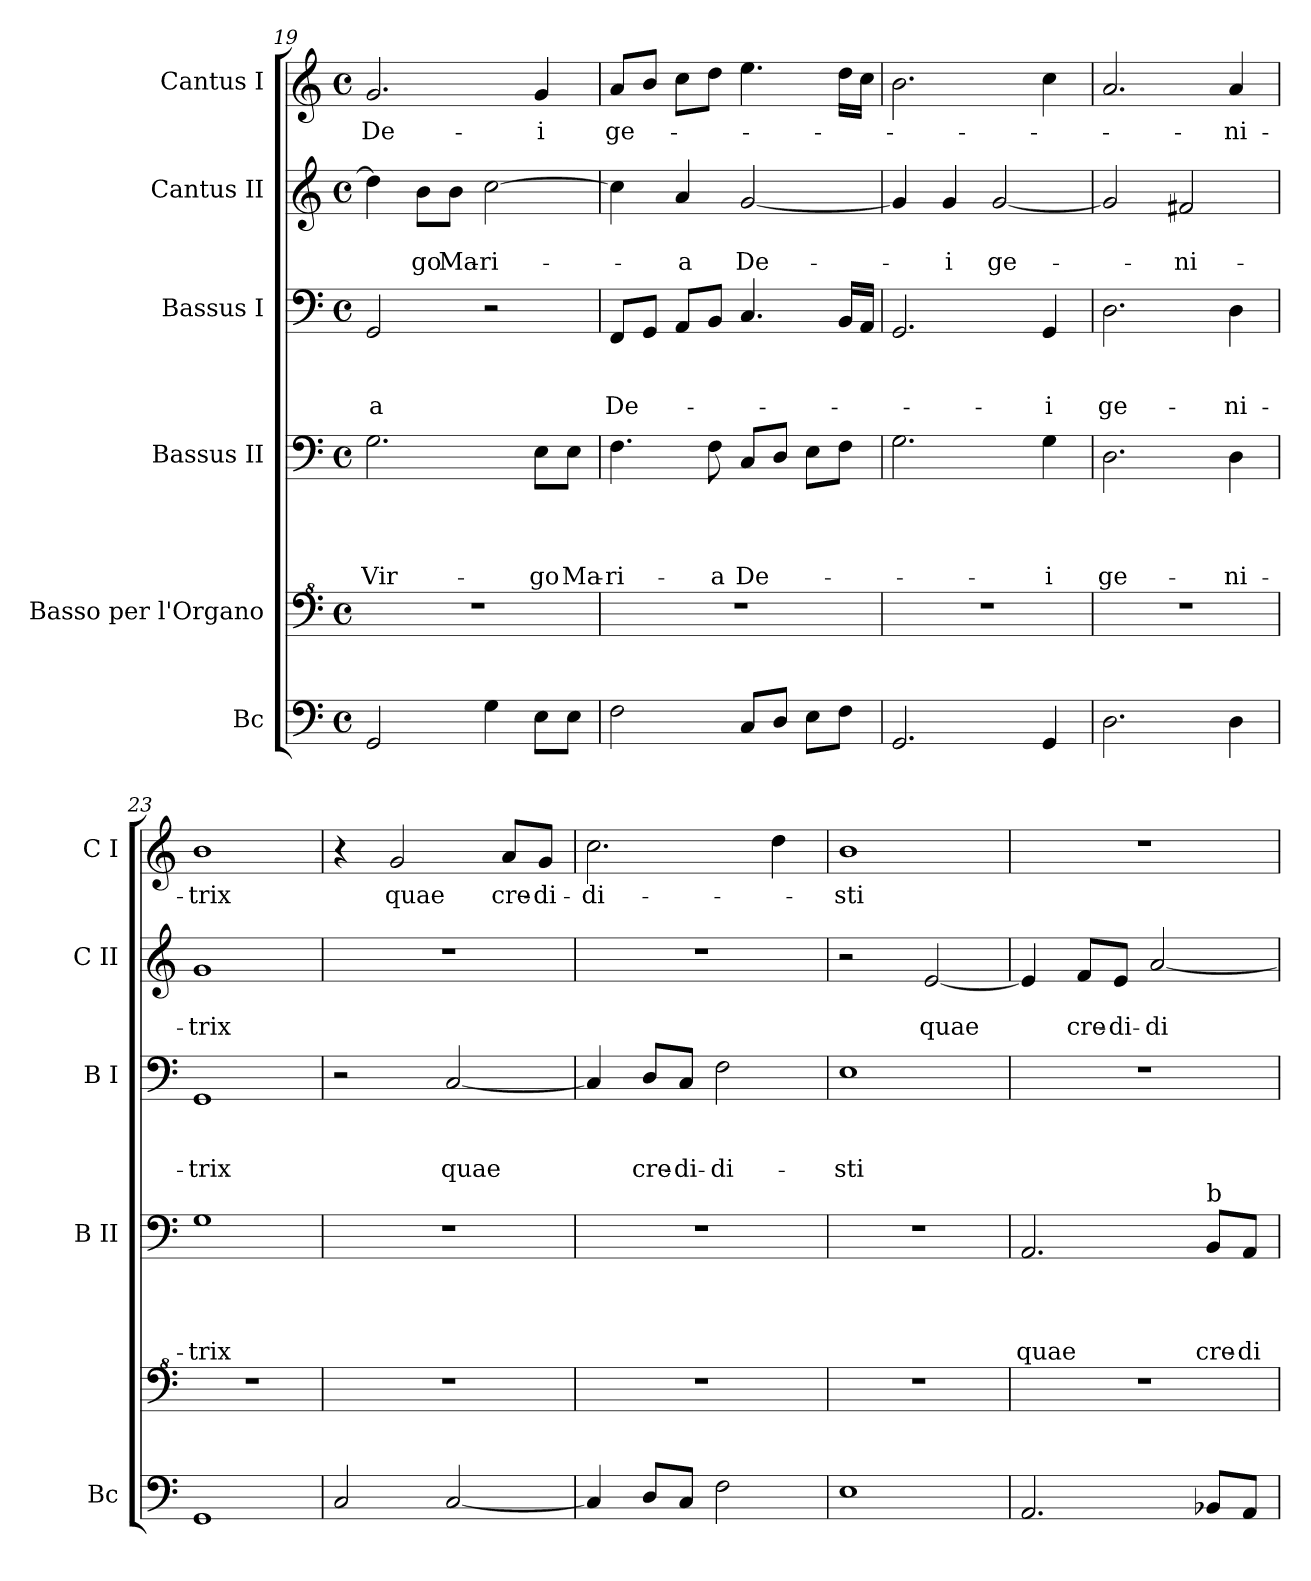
**kern	**kern	**kern	**text	**text	**text	**text	**kern	**text	**text	**text	**kern	**text	**text	**kern	**text
*part6	*part5	*part4	*part4	*part4	*part4	*part4	*part3	*part3	*part3	*part3	*part2	*part2	*part2	*part1	*part1
*staff6	*staff5	*staff4	*staff4	*staff4	*staff4	*staff4	*staff3	*staff3	*staff3	*staff3	*staff2	*staff2	*staff2	*staff1	*staff1
*I"Bc	*I"Basso per l'Organo	*I"Bassus II	*	*	*	*	*I"Bassus I	*	*	*	*I"Cantus II	*	*	*I"Cantus I	*
*I'Bc	*	*I'B II	*	*	*	*	*I'B I	*	*	*	*I'C II	*	*	*I'C I	*
!!LO:LB:g=z
*clefF4	*clefF^4	*clefF4	*	*	*	*	*clefF4	*	*	*	*clefG2	*	*	*clefG2	*
*	*ITrd7c12	*	*	*	*	*	*	*	*	*	*	*	*	*	*
*k[]	*k[]	*k[]	*	*	*	*	*k[]	*	*	*	*k[]	*	*	*k[]	*
*C:	*C:	*C:	*	*	*	*	*C:	*	*	*	*C:	*	*	*C:	*
*M4/4	*M4/4	*M4/4	*	*	*	*	*M4/4	*	*	*	*M4/4	*	*	*M4/4	*
*met(c)	*met(c)	*met(c)	*	*	*	*	*met(c)	*	*	*	*met(c)	*	*	*met(c)	*
=19	=19	=19	=19	=19	=19	=19	=19	=19	=19	=19	=19	=19	=19	=19	=19
!	!	!	!	!	!	!LO:LY:b	!	!	!	!LO:LY:b	!	!	!	!	!LO:LY:b
2GG/	1r	2.G\	.	.	.	Vir-	2GG/	.	.	-a	4dd\]	.	.	2.g/	De-
!	!	!	!	!	!	!	!	!	!	!	!	!	!LO:LY:b	!	!
.	.	.	.	.	.	.	.	.	.	.	8b\L	.	-go	.	.
!	!	!	!	!	!	!	!	!	!	!	!	!	!LO:LY:b	!	!
.	.	.	.	.	.	.	.	.	.	.	8b\J	.	Ma-	.	.
!	!	!	!	!	!	!	!	!	!	!	!	!	!LO:LY:b	!	!
4G\	.	.	.	.	.	.	2r	.	.	.	[>2cc\	.	-ri-	.	.
!	!	!	!	!	!	!LO:LY:b	!	!	!	!	!	!	!	!	!LO:LY:b:rj
8E\L	.	8E\L	.	.	.	-go	.	.	.	.	.	.	.	4g/	-i
!	!	!	!	!	!	!LO:LY:b	!	!	!	!	!	!	!	!	!
8E\J	.	8E\J	.	.	.	Ma-	.	.	.	.	.	.	.	.	.
=20	=20	=20	=20	=20	=20	=20	=20	=20	=20	=20	=20	=20	=20	=20	=20
!	!	!	!	!	!	!LO:LY:b	!	!	!	!LO:LY:b	!	!	!	!	!LO:LY:b
2F\	1r	4.F\	.	.	.	-ri-	8FF/L	.	.	De-	4cc\]	.	.	8a/L	ge-
.	.	.	.	.	.	.	8GG/J	.	.	.	.	.	.	8b/J	.
!	!	!	!	!	!	!	!	!	!	!	!	!	!LO:LY:b	!	!
.	.	.	.	.	.	.	8AA/L	.	.	.	4a/	.	-a	8cc\L	.
!	!	!	!	!	!	!LO:LY:b	!	!	!	!	!	!	!	!	!
.	.	8F\	.	.	.	-a	8BB/J	.	.	.	.	.	.	8dd\J	.
!	!	!	!	!	!	!LO:LY:b	!	!	!	!	!	!	!LO:LY:b	!	!
8C/L	.	8C/L	.	.	.	De-	4.C/	.	.	.	[<2g/	.	De-	4.ee\	.
8D/J	.	8D/J	.	.	.	.	.	.	.	.	.	.	.	.	.
8E\L	.	8E\L	.	.	.	.	.	.	.	.	.	.	.	.	.
8F\J	.	8F\J	.	.	.	.	16BB/LL	.	.	.	.	.	.	16dd\LL	.
.	.	.	.	.	.	.	16AA/JJ	.	.	.	.	.	.	16cc\JJ	.
=21	=21	=21	=21	=21	=21	=21	=21	=21	=21	=21	=21	=21	=21	=21	=21
2.GG/	1r	2.G\	.	.	.	.	2.GG/	.	.	.	4g/]	.	.	2.b\	.
!	!	!	!	!	!	!	!	!	!	!	!	!	!LO:LY:b:rj	!	!
.	.	.	.	.	.	.	.	.	.	.	4g/	.	-i	.	.
!	!	!	!	!	!	!	!	!	!	!	!	!	!LO:LY:b	!	!
.	.	.	.	.	.	.	.	.	.	.	[<2g/	.	ge-	.	.
!	!	!	!	!	!	!LO:LY:b:rj	!	!	!	!LO:LY:b:rj	!	!	!	!	!
4GG/	.	4G\	.	.	.	-i	4GG/	.	.	-i	.	.	.	4cc\	.
=22	=22	=22	=22	=22	=22	=22	=22	=22	=22	=22	=22	=22	=22	=22	=22
!	!	!	!	!	!	!LO:LY:b	!	!	!	!LO:LY:b	!	!	!	!	!
2.D\	1r	2.D\	.	.	.	ge-	2.D\	.	.	ge-	2g/]	.	.	2.a/	.
!	!	!	!	!	!	!	!	!	!	!	!	!	!LO:LY:b	!	!
.	.	.	.	.	.	.	.	.	.	.	2f#X/	.	-ni-	.	.
!	!	!	!	!	!	!LO:LY:b	!	!	!	!LO:LY:b	!	!	!	!	!LO:LY:b
4D\	.	4D\	.	.	.	-ni-	4D\	.	.	-ni-	.	.	.	4a/	-ni-
=23	=23	=23	=23	=23	=23	=23	=23	=23	=23	=23	=23	=23	=23	=23	=23
!	!	!	!	!	!	!LO:LY:b	!	!	!	!LO:LY:b	!	!	!LO:LY:b	!	!LO:LY:b
1GG	1r	1G	.	.	.	-trix	1GG	.	.	-trix	1g	.	-trix	1b	-trix
!!LO:PB:g=z
=24	=24	=24	=24	=24	=24	=24	=24	=24	=24	=24	=24	=24	=24	=24	=24
2C/	1r	1r	.	.	.	.	2r	.	.	.	1r	.	.	4r	.
!	!	!	!	!	!	!	!	!	!	!	!	!	!	!	!LO:LY:b
.	.	.	.	.	.	.	.	.	.	.	.	.	.	2g/	quae
!	!	!	!	!	!	!	!	!	!	!LO:LY:b	!	!	!	!	!
[<2C/	.	.	.	.	.	.	[<2C/	.	.	quae	.	.	.	.	.
!	!	!	!	!	!	!	!	!	!	!	!	!	!	!	!LO:LY:b
.	.	.	.	.	.	.	.	.	.	.	.	.	.	8a/L	cre-
!	!	!	!	!	!	!	!	!	!	!	!	!	!	!	!LO:LY:b
.	.	.	.	.	.	.	.	.	.	.	.	.	.	8g/J	-di-
=25	=25	=25	=25	=25	=25	=25	=25	=25	=25	=25	=25	=25	=25	=25	=25
!	!	!	!	!	!	!	!	!	!	!	!	!	!	!	!LO:LY:b
4C/]	1r	1r	.	.	.	.	4C/]	.	.	.	1r	.	.	2.cc\	-di-
!	!	!	!	!	!	!	!	!	!	!LO:LY:b	!	!	!	!	!
8D/L	.	.	.	.	.	.	8D/L	.	.	cre-	.	.	.	.	.
!	!	!	!	!	!	!	!	!	!	!LO:LY:b	!	!	!	!	!
8C/J	.	.	.	.	.	.	8C/J	.	.	-di-	.	.	.	.	.
!	!	!	!	!	!	!	!	!	!	!LO:LY:b	!	!	!	!	!
2F\	.	.	.	.	.	.	2F\	.	.	-di-	.	.	.	.	.
.	.	.	.	.	.	.	.	.	.	.	.	.	.	4dd\	.
=26	=26	=26	=26	=26	=26	=26	=26	=26	=26	=26	=26	=26	=26	=26	=26
!	!	!	!	!	!	!	!	!	!	!LO:LY:b	!	!	!	!	!LO:LY:b
1E	1r	1r	.	.	.	.	1E	.	.	-sti	2r	.	.	1b	-sti
!	!	!	!	!	!	!	!	!	!	!	!	!	!LO:LY:b	!	!
.	.	.	.	.	.	.	.	.	.	.	[<2e/	.	quae	.	.
=27	=27	=27	=27	=27	=27	=27	=27	=27	=27	=27	=27	=27	=27	=27	=27
!	!	!	!	!	!	!LO:LY:b	!	!	!	!	!	!	!	!	!
2.AA/	1r	2.AA/	.	.	.	quae	1r	.	.	.	4e/]	.	.	1r	.
!	!	!	!	!	!	!	!	!	!	!	!	!	!LO:LY:b	!	!
.	.	.	.	.	.	.	.	.	.	.	8f/L	.	cre-	.	.
!	!	!	!	!	!	!	!	!	!	!	!	!	!LO:LY:b	!	!
.	.	.	.	.	.	.	.	.	.	.	8e/J	.	-di-	.	.
!	!	!	!	!	!	!	!	!	!	!	!	!	!LO:LY:b	!	!
.	.	.	.	.	.	.	.	.	.	.	[<2a/	.	-di-	.	.
!	!	!LO:TX:a:t=b	!	!	!	!	!	!	!	!	!	!	!	!	!
!	!	!	!	!	!	!LO:LY:b	!	!	!	!	!	!	!	!	!
8BB-X/L	.	8BB/L	.	.	.	cre-	.	.	.	.	.	.	.	.	.
!	!	!	!	!	!	!LO:LY:b	!	!	!	!	!	!	!	!	!
8AA/J	.	8AA/J	.	.	.	-di-	.	.	.	.	.	.	.	.	.
=	=	=	=	=	=	=	=	=	=	=	=	=	=	=	=
*-	*-	*-	*-	*-	*-	*-	*-	*-	*-	*-	*-	*-	*-	*-	*-
